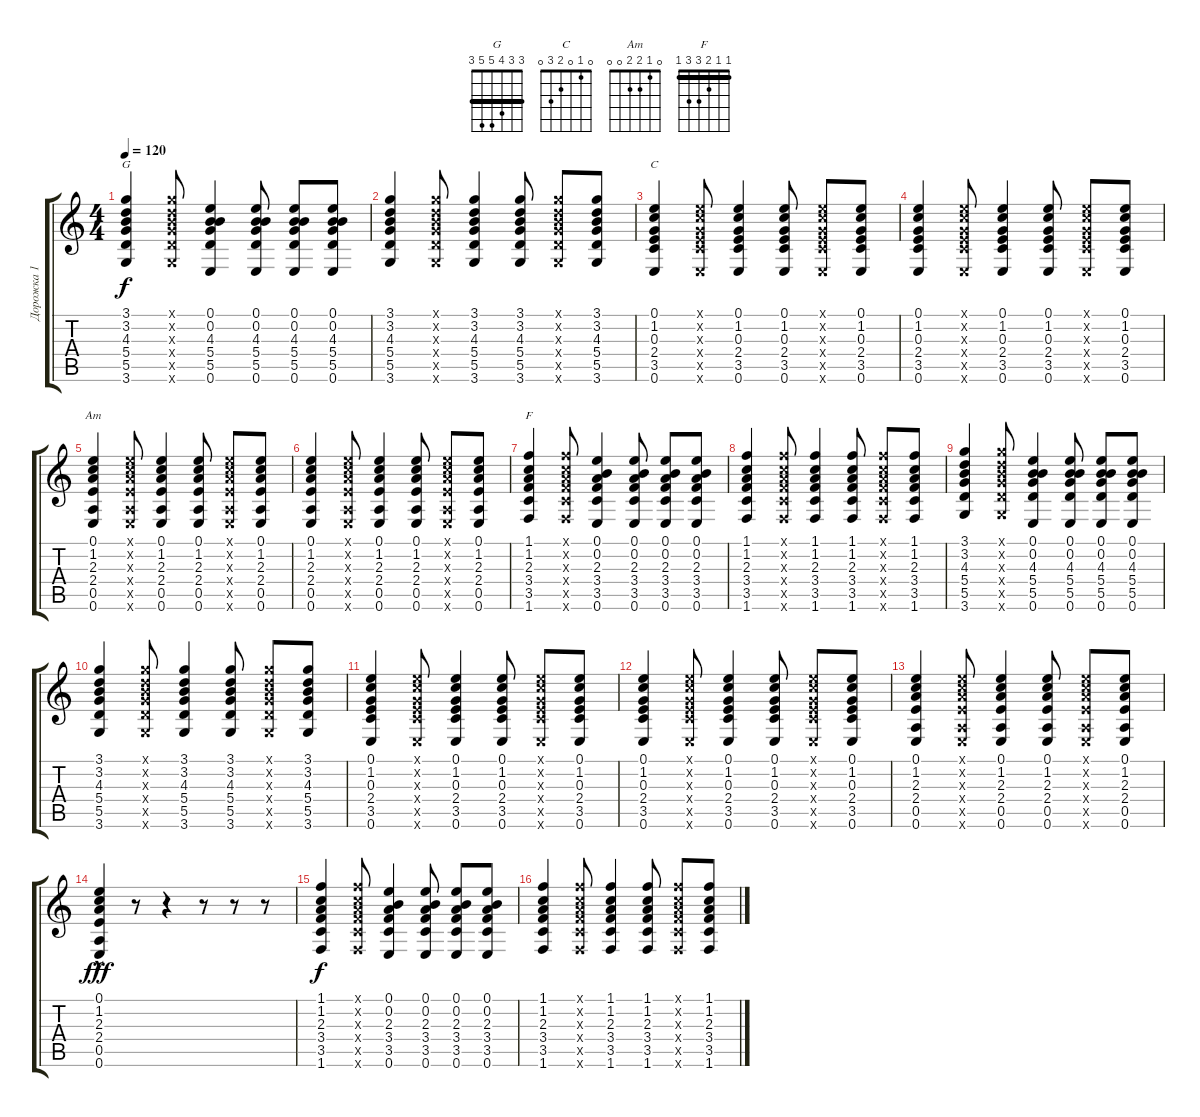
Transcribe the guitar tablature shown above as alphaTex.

\track ("Дорожка 1" "Дорожка 1") {instrument acousticguitarsteel}
\staff {score tabs}
\tuning (E4 B3 G3 D3 A2 E2) {hide}
\chord ("G" 3 3 4 5 5 3) {barre 3}
\chord ("C" 0 1 0 2 3 0)
\chord ("Am" 0 1 2 2 0 0)
\chord ("F" 1 1 2 3 3 1) {barre 1}
\ts (4 4)
\tempo 120
\clef g2
\ks c
(3.1 3.2 4.3 5.4 5.5 3.6).4{ch "G" dy f} (3.1{x} 3.2{x} 4.3{x} 5.4{x} 5.5{x} 3.6{x}).8 (0.1 0.2 4.3 5.4 5.5 0.6).4 (0.1 0.2 4.3 5.4 5.5 0.6).8 (0.1 0.2 4.3 5.4 5.5 0.6).8 (0.1 0.2 4.3 5.4 5.5 0.6).8 |
(3.1 3.2 4.3 5.4 5.5 3.6).4 (3.1{x} 3.2{x} 4.3{x} 5.4{x} 5.5{x} 3.6{x}).8 (3.1 3.2 4.3 5.4 5.5 3.6).4 (3.1 3.2 4.3 5.4 5.5 3.6).8 (3.1{x} 3.2{x} 4.3{x} 5.4{x} 5.5{x} 3.6{x}).8 (3.1 3.2 4.3 5.4 5.5 3.6).8 |
(0.1 1.2 0.3 2.4 3.5 0.6).4{ch "C"} (0.1{x} 1.2{x} 0.3{x} 2.4{x} 3.5{x} 0.6{x}).8 (0.1 1.2 0.3 2.4 3.5 0.6).4 (0.1 1.2 0.3 2.4 3.5 0.6).8 (0.1{x} 1.2{x} 0.3{x} 2.4{x} 3.5{x} 0.6{x}).8 (0.1 1.2 0.3 2.4 3.5 0.6).8 |
(0.1 1.2 0.3 2.4 3.5 0.6).4 (0.1{x} 1.2{x} 0.3{x} 2.4{x} 3.5{x} 0.6{x}).8 (0.1 1.2 0.3 2.4 3.5 0.6).4 (0.1 1.2 0.3 2.4 3.5 0.6).8 (0.1{x} 1.2{x} 0.3{x} 2.4{x} 3.5{x} 0.6{x}).8 (0.1 1.2 0.3 2.4 3.5 0.6).8 |
(0.1 1.2 2.3 2.4 0.5 0.6).4{ch "Am"} (0.1{x} 1.2{x} 2.3{x} 2.4{x} 0.5{x} 0.6{x}).8 (0.1 1.2 2.3 2.4 0.5 0.6).4 (0.1 1.2 2.3 2.4 0.5 0.6).8 (0.1{x} 1.2{x} 2.3{x} 2.4{x} 0.5{x} 0.6{x}).8 (0.1 1.2 2.3 2.4 0.5 0.6).8 |
(0.1 1.2 2.3 2.4 0.5 0.6).4 (0.1{x} 1.2{x} 2.3{x} 2.4{x} 0.5{x} 0.6{x}).8 (0.1 1.2 2.3 2.4 0.5 0.6).4 (0.1 1.2 2.3 2.4 0.5 0.6).8 (0.1{x} 1.2{x} 2.3{x} 2.4{x} 0.5{x} 0.6{x}).8 (0.1 1.2 2.3 2.4 0.5 0.6).8 |
(1.1 1.2 2.3 3.4 3.5 1.6).4{ch "F"} (1.1{x} 1.2{x} 2.3{x} 3.4{x} 3.5{x} 1.6{x}).8 (0.1 0.2 2.3 3.4 3.5 0.6).4 (0.1 0.2 2.3 3.4 3.5 0.6).8 (0.1 0.2 2.3 3.4 3.5 0.6).8 (0.1 0.2 2.3 3.4 3.5 0.6).8 |
(1.1 1.2 2.3 3.4 3.5 1.6).4 (1.1{x} 1.2{x} 2.3{x} 3.4{x} 3.5{x} 1.6{x}).8 (1.1 1.2 2.3 3.4 3.5 1.6).4 (1.1 1.2 2.3 3.4 3.5 1.6).8 (1.1{x} 1.2{x} 2.3{x} 3.4{x} 3.5{x} 1.6{x}).8 (1.1 1.2 2.3 3.4 3.5 1.6).8 |
(3.1 3.2 4.3 5.4 5.5 3.6).4 (3.1{x} 3.2{x} 4.3{x} 5.4{x} 5.5{x} 3.6{x}).8 (0.1 0.2 4.3 5.4 5.5 0.6).4 (0.1 0.2 4.3 5.4 5.5 0.6).8 (0.1 0.2 4.3 5.4 5.5 0.6).8 (0.1 0.2 4.3 5.4 5.5 0.6).8 |
(3.1 3.2 4.3 5.4 5.5 3.6).4 (3.1{x} 3.2{x} 4.3{x} 5.4{x} 5.5{x} 3.6{x}).8 (3.1 3.2 4.3 5.4 5.5 3.6).4 (3.1 3.2 4.3 5.4 5.5 3.6).8 (3.1{x} 3.2{x} 4.3{x} 5.4{x} 5.5{x} 3.6{x}).8 (3.1 3.2 4.3 5.4 5.5 3.6).8 |
(0.1 1.2 0.3 2.4 3.5 0.6).4 (0.1{x} 1.2{x} 0.3{x} 2.4{x} 3.5{x} 0.6{x}).8 (0.1 1.2 0.3 2.4 3.5 0.6).4 (0.1 1.2 0.3 2.4 3.5 0.6).8 (0.1{x} 1.2{x} 0.3{x} 2.4{x} 3.5{x} 0.6{x}).8 (0.1 1.2 0.3 2.4 3.5 0.6).8 |
(0.1 1.2 0.3 2.4 3.5 0.6).4 (0.1{x} 1.2{x} 0.3{x} 2.4{x} 3.5{x} 0.6{x}).8 (0.1 1.2 0.3 2.4 3.5 0.6).4 (0.1 1.2 0.3 2.4 3.5 0.6).8 (0.1{x} 1.2{x} 0.3{x} 2.4{x} 3.5{x} 0.6{x}).8 (0.1 1.2 0.3 2.4 3.5 0.6).8 |
(0.1 1.2 2.3 2.4 0.5 0.6).4 (0.1{x} 1.2{x} 2.3{x} 2.4{x} 0.5{x} 0.6{x}).8 (0.1 1.2 2.3 2.4 0.5 0.6).4 (0.1 1.2 2.3 2.4 0.5 0.6).8 (0.1{x} 1.2{x} 2.3{x} 2.4{x} 0.5{x} 0.6{x}).8 (0.1 1.2 2.3 2.4 0.5 0.6).8 |
(0.1{hac} 1.2{hac} 2.3{hac} 2.4{hac} 0.5{hac} 0.6{hac}).4{dy fff} r.8 r.4 r.8 r.8 r.8 |
(1.1 1.2 2.3 3.4 3.5 1.6).4{dy f} (1.1{x} 1.2{x} 2.3{x} 3.4{x} 3.5{x} 1.6{x}).8 (0.1 0.2 2.3 3.4 3.5 0.6).4 (0.1 0.2 2.3 3.4 3.5 0.6).8 (0.1 0.2 2.3 3.4 3.5 0.6).8 (0.1 0.2 2.3 3.4 3.5 0.6).8 |
(1.1 1.2 2.3 3.4 3.5 1.6).4 (1.1{x} 1.2{x} 2.3{x} 3.4{x} 3.5{x} 1.6{x}).8 (1.1 1.2 2.3 3.4 3.5 1.6).4 (1.1 1.2 2.3 3.4 3.5 1.6).8 (1.1{x} 1.2{x} 2.3{x} 3.4{x} 3.5{x} 1.6{x}).8 (1.1 1.2 2.3 3.4 3.5 1.6).8
